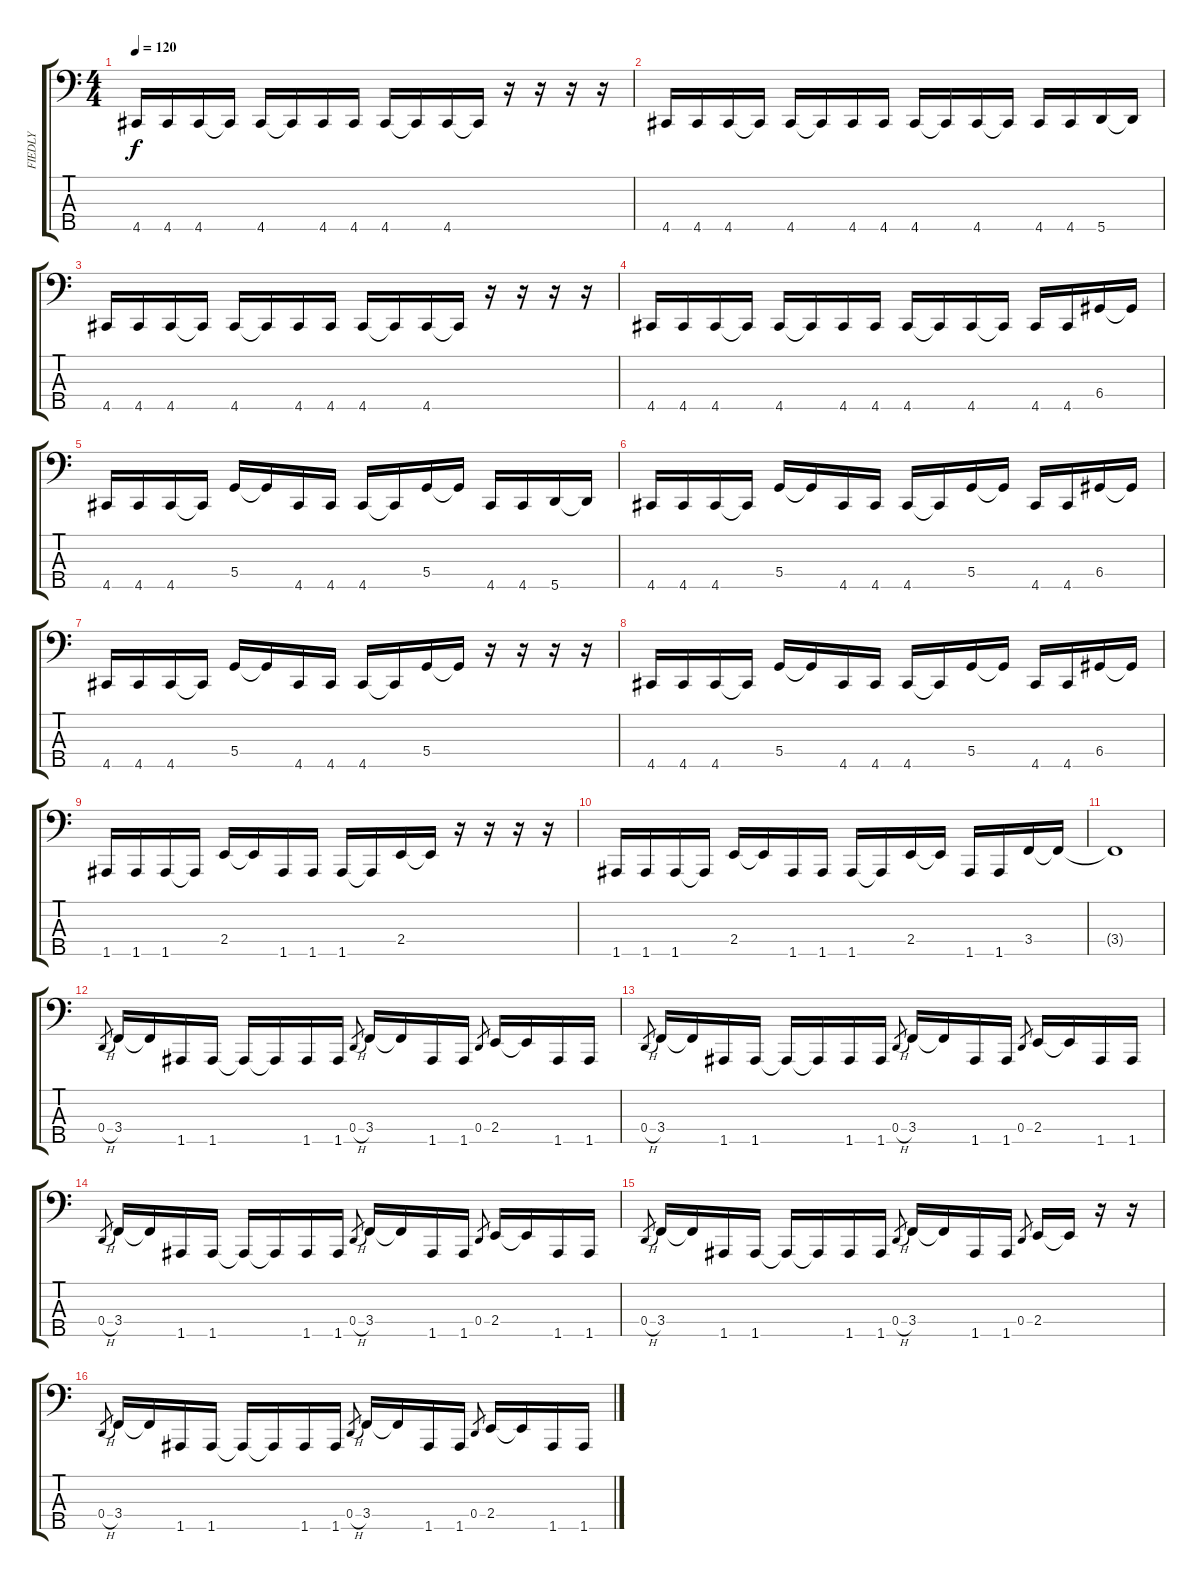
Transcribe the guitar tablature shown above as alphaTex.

\track ("FIEDLY" "FIEDLY") {instrument slapbass1}
\staff {score tabs}
\tuning (F2 C2 G1 D1 A0) {hide}
\ts (4 4)
\tempo 120
\clef f4
\ks c
4.5.16{dy f} 4.5.16 4.5.16 4.5{t}.16 4.5.16 4.5{t}.16 4.5.16 4.5.16 4.5.16 4.5{t}.16 4.5.16 4.5{t}.16 r.16 r.16 r.16 r.16 |
4.5.16 4.5.16 4.5.16 4.5{t}.16 4.5.16 4.5{t}.16 4.5.16 4.5.16 4.5.16 4.5{t}.16 4.5.16 4.5{t}.16 4.5.16 4.5.16 5.5.16 5.5{t}.16 |
4.5.16 4.5.16 4.5.16 4.5{t}.16 4.5.16 4.5{t}.16 4.5.16 4.5.16 4.5.16 4.5{t}.16 4.5.16 4.5{t}.16 r.16 r.16 r.16 r.16 |
4.5.16 4.5.16 4.5.16 4.5{t}.16 4.5.16 4.5{t}.16 4.5.16 4.5.16 4.5.16 4.5{t}.16 4.5.16 4.5{t}.16 4.5.16 4.5.16 6.4.16 6.4{t}.16 |
4.5.16 4.5.16 4.5.16 4.5{t}.16 5.4.16 5.4{t}.16 4.5.16 4.5.16 4.5.16 4.5{t}.16 5.4.16 5.4{t}.16 4.5.16 4.5.16 5.5.16 5.5{t}.16 |
4.5.16 4.5.16 4.5.16 4.5{t}.16 5.4.16 5.4{t}.16 4.5.16 4.5.16 4.5.16 4.5{t}.16 5.4.16 5.4{t}.16 4.5.16 4.5.16 6.4.16 6.4{t}.16 |
4.5.16 4.5.16 4.5.16 4.5{t}.16 5.4.16 5.4{t}.16 4.5.16 4.5.16 4.5.16 4.5{t}.16 5.4.16 5.4{t}.16 r.16 r.16 r.16 r.16 |
4.5.16 4.5.16 4.5.16 4.5{t}.16 5.4.16 5.4{t}.16 4.5.16 4.5.16 4.5.16 4.5{t}.16 5.4.16 5.4{t}.16 4.5.16 4.5.16 6.4.16 6.4{t}.16 |
1.5.16 1.5.16 1.5.16 1.5{t}.16 2.4.16 2.4{t}.16 1.5.16 1.5.16 1.5.16 1.5{t}.16 2.4.16 2.4{t}.16 r.16 r.16 r.16 r.16 |
1.5.16 1.5.16 1.5.16 1.5{t}.16 2.4.16 2.4{t}.16 1.5.16 1.5.16 1.5.16 1.5{t}.16 2.4.16 2.4{t}.16 1.5.16 1.5.16 3.4.16 3.4{t}.16 |
3.4{t}.1 |
0.4{h}.8{gr} 3.4.16 3.4{t}.16 1.5.16 1.5.16 1.5{t}.16 1.5{t}.16 1.5.16 1.5.16 0.4{h}.8{gr} 3.4.16 3.4{t}.16 1.5.16 1.5.16 0.4.8{gr} 2.4.16 2.4{t}.16 1.5.16 1.5.16 |
0.4{h}.8{gr} 3.4.16 3.4{t}.16 1.5.16 1.5.16 1.5{t}.16 1.5{t}.16 1.5.16 1.5.16 0.4{h}.8{gr} 3.4.16 3.4{t}.16 1.5.16 1.5.16 0.4.8{gr} 2.4.16 2.4{t}.16 1.5.16 1.5.16 |
0.4{h}.8{gr} 3.4.16 3.4{t}.16 1.5.16 1.5.16 1.5{t}.16 1.5{t}.16 1.5.16 1.5.16 0.4{h}.8{gr} 3.4.16 3.4{t}.16 1.5.16 1.5.16 0.4.8{gr} 2.4.16 2.4{t}.16 1.5.16 1.5.16 |
0.4{h}.8{gr} 3.4.16 3.4{t}.16 1.5.16 1.5.16 1.5{t}.16 1.5{t}.16 1.5.16 1.5.16 0.4{h}.8{gr} 3.4.16 3.4{t}.16 1.5.16 1.5.16 0.4.8{gr} 2.4.16 2.4{t}.16 r.16 r.16 |
0.4{h}.8{gr} 3.4.16 3.4{t}.16 1.5.16 1.5.16 1.5{t}.16 1.5{t}.16 1.5.16 1.5.16 0.4{h}.8{gr} 3.4.16 3.4{t}.16 1.5.16 1.5.16 0.4.8{gr} 2.4.16 2.4{t}.16 1.5.16 1.5.16
